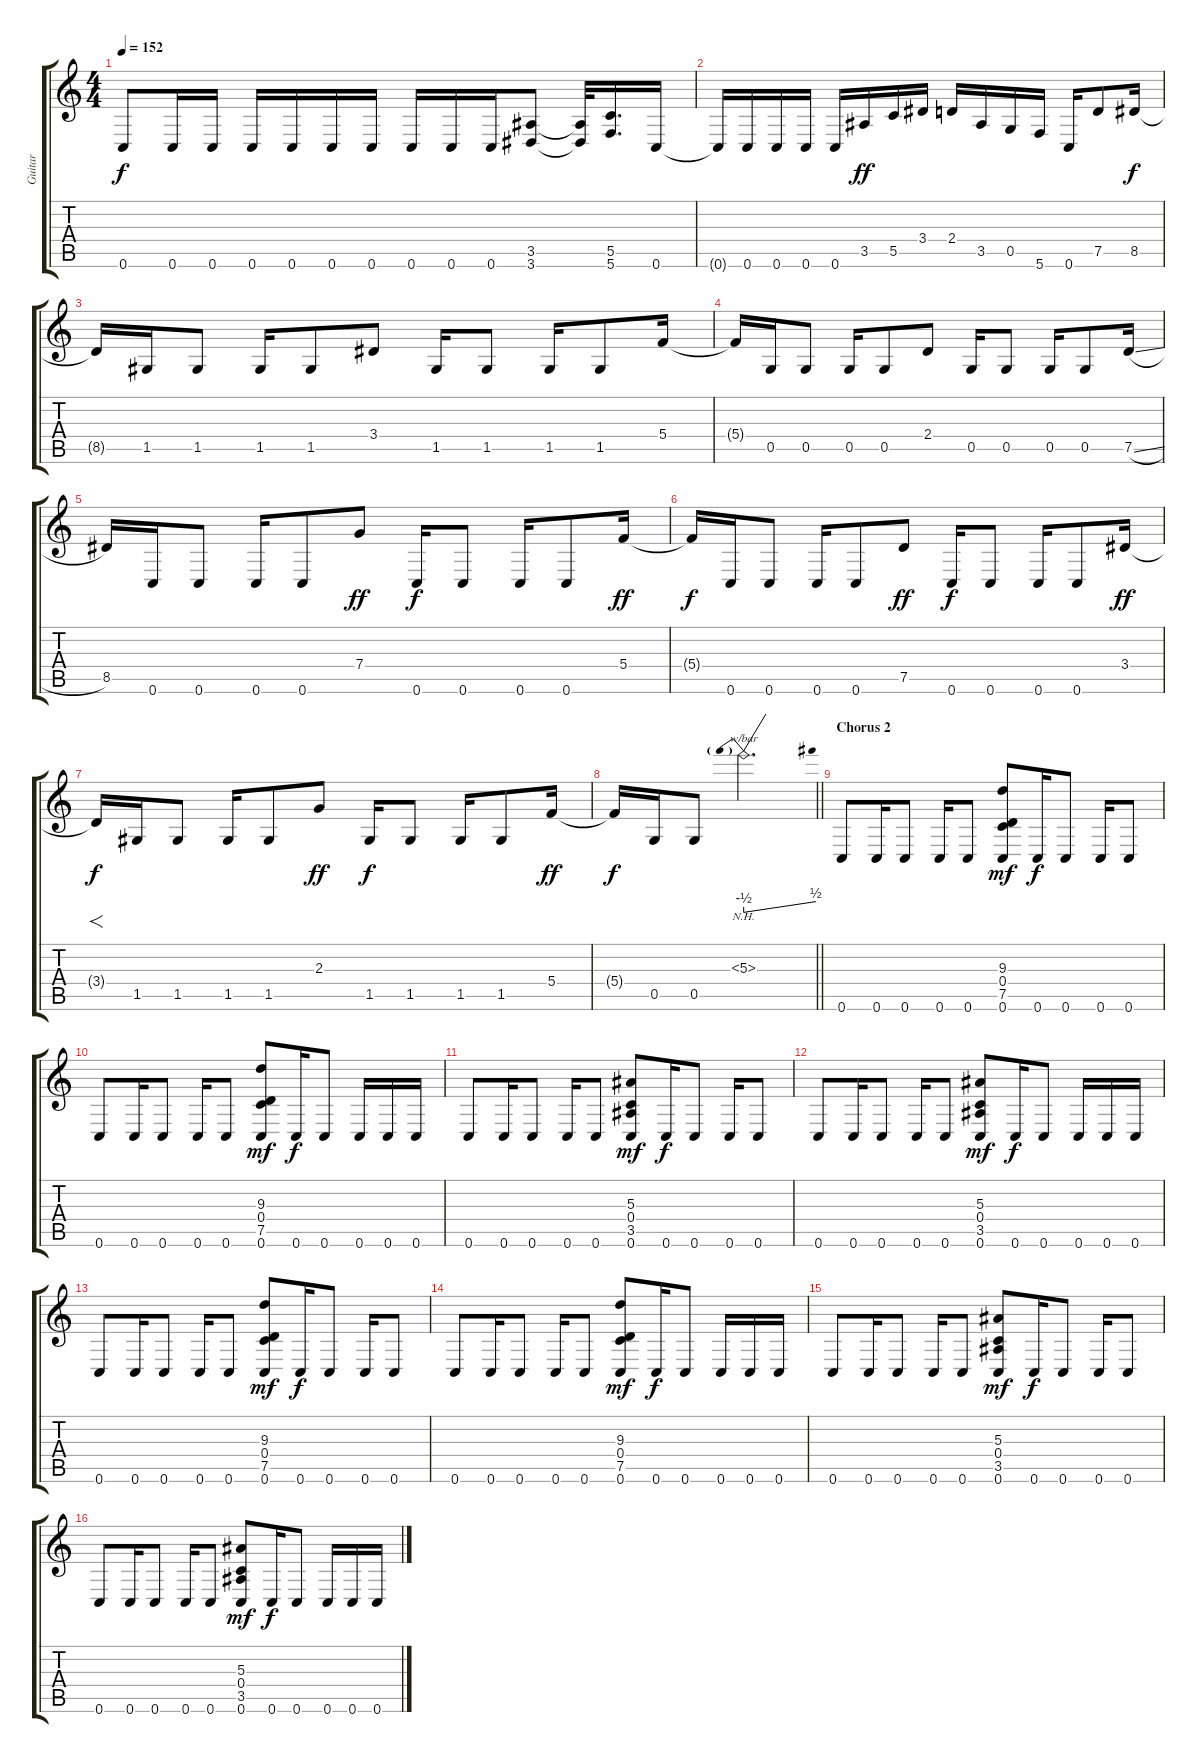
\track ("Guitar" "Guitar") {instrument distortionguitar}
\staff {score tabs}
\tuning (D4 A3 F3 C3 G2 C2) {hide}
\ts (4 4)
\tempo 152
\clef g2
\ks c
0.6{t}.8{dy f} 0.6.16 0.6.16 0.6.16 0.6.16 0.6.16 0.6.16 0.6.16 0.6.16 0.6.16 (3.5 3.6).8 (3.5{t} 3.6{t}).32 (5.5 5.6).16{d} 0.6.16 |
0.6{t}.16 0.6.16 0.6.16 0.6.16 0.6.16 3.5.16{dy ff} 5.5.16 3.4.16 2.4.16 3.5.16 0.5.16 5.6.16 0.6.16 7.5.8 8.5.16{dy f} |
8.5{t}.16 1.5.16 1.5.8 1.5.16 1.5.8 3.4.8 1.5.16 1.5.8 1.5.16 1.5.8 5.4.16 |
5.4{t}.16 0.5.16 0.5.8 0.5.16 0.5.8 2.4.8 0.5.16 0.5.8 0.5.16 0.5.8 7.5{sl}.16 |
8.5.16 0.6.16 0.6.8 0.6.16 0.6.8 7.4.8{dy ff} 0.6.16{dy f} 0.6.8 0.6.16 0.6.8 5.4.16{dy ff} |
5.4{t}.16{dy f} 0.6.16 0.6.8 0.6.16 0.6.8 7.5.8{dy ff} 0.6.16{dy f} 0.6.8 0.6.16 0.6.8 3.4.16{dy ff} |
3.4{t}.16{f dy f} 1.5.16 1.5.8 1.5.16 1.5.8 2.3.8{dy ff} 1.5.16{dy f} 1.5.8 1.5.16 1.5.8 5.4.16{dy ff} |
\barLineRight lightlight
5.4{t}.16{dy f} 0.5.16 0.5.8 5.3{nh}.2{d tbe (predivedive default 0 -2 60 2)} |
\section ("" "Chorus 2")
0.6.8 0.6.16 0.6.8 0.6.16 0.6.8 (9.3 0.4 7.5 0.6).8{dy mf} 0.6.16{dy f} 0.6.8 0.6.16 0.6.8 |
0.6.8 0.6.16 0.6.8 0.6.16 0.6.8 (9.3 0.4 7.5 0.6).8{dy mf} 0.6.16{dy f} 0.6.8 0.6.16 0.6.16 0.6.16 |
0.6.8 0.6.16 0.6.8 0.6.16 0.6.8 (5.3 0.4 3.5 0.6).8{dy mf} 0.6.16{dy f} 0.6.8 0.6.16 0.6.8 |
0.6.8 0.6.16 0.6.8 0.6.16 0.6.8 (5.3 0.4 3.5 0.6).8{dy mf} 0.6.16{dy f} 0.6.8 0.6.16 0.6.16 0.6.16 |
0.6.8 0.6.16 0.6.8 0.6.16 0.6.8 (9.3 0.4 7.5 0.6).8{dy mf} 0.6.16{dy f} 0.6.8 0.6.16 0.6.8 |
0.6.8 0.6.16 0.6.8 0.6.16 0.6.8 (9.3 0.4 7.5 0.6).8{dy mf} 0.6.16{dy f} 0.6.8 0.6.16 0.6.16 0.6.16 |
0.6.8 0.6.16 0.6.8 0.6.16 0.6.8 (5.3 0.4 3.5 0.6).8{dy mf} 0.6.16{dy f} 0.6.8 0.6.16 0.6.8 |
0.6.8 0.6.16 0.6.8 0.6.16 0.6.8 (5.3 0.4 3.5 0.6).8{dy mf} 0.6.16{dy f} 0.6.8 0.6.16 0.6.16 0.6.16
